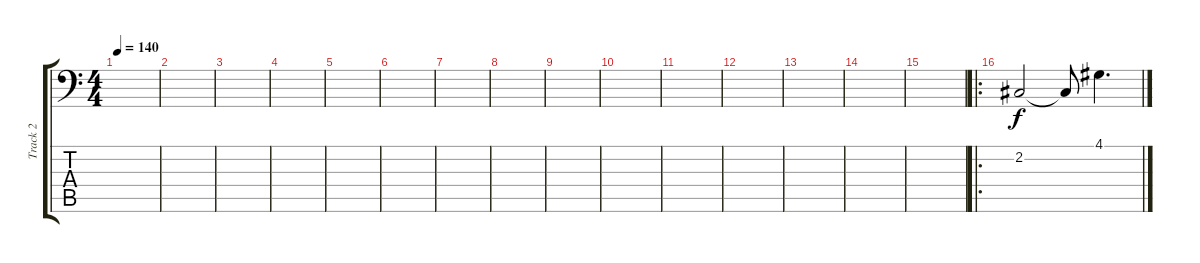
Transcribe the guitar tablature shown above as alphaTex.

\track ("Track 2" "Track 2") {instrument electricguitarjazz}
\staff {score tabs}
\tuning (E2 B1 G1 D1 A0 E0) {hide}
\ts (4 4)
\tempo 140
\clef f4
\ks c
|
|
|
|
|
|
|
|
|
|
|
|
|
|
|
\ro
2.2.2 2.2{t}.8 4.1.4{d}
